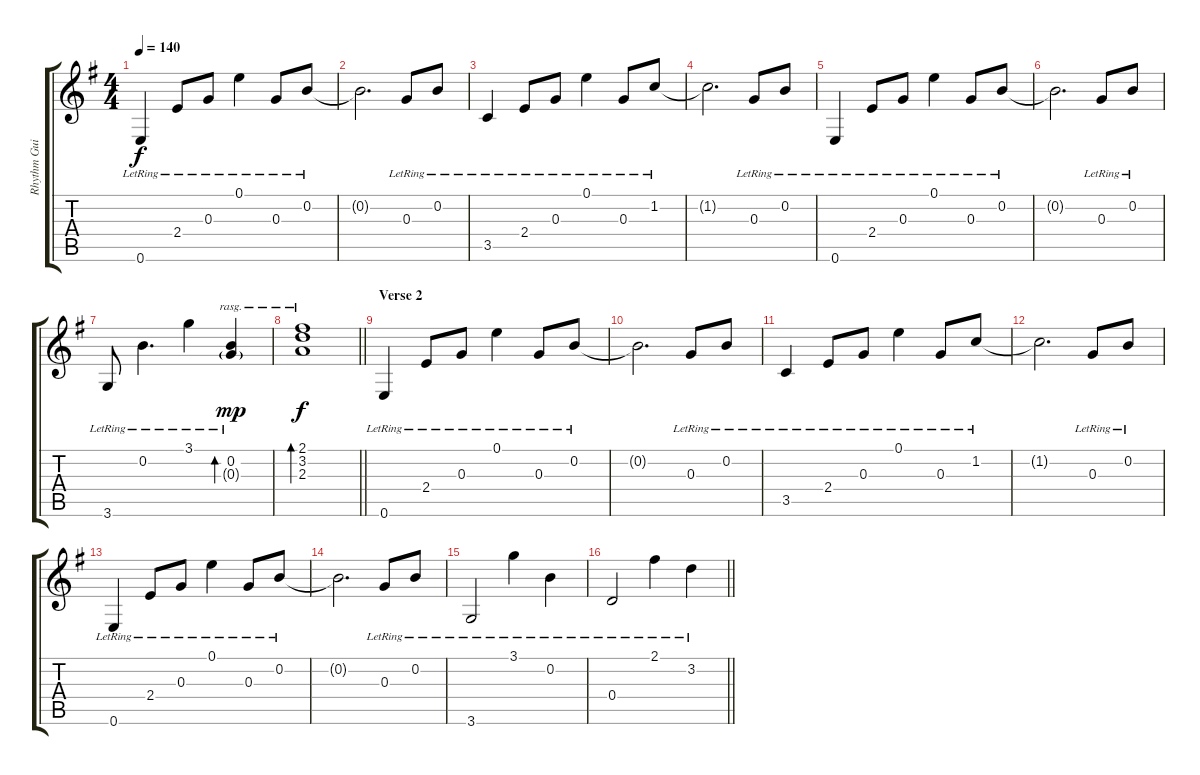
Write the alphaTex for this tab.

\track ("Rhythm Guitar 2: Axel Rudi Pell" "Rhythm Gui") {instrument electricguitarclean}
\staff {score tabs}
\tuning (E4 B3 G3 D3 A2 E2) {hide}
\ts (4 4)
\tempo 140
\clef g2
\ks eminor
0.6{lr}.4{dy f} 2.4{lr}.8 0.3{lr}.8 0.1{lr}.4 0.3{lr}.8 0.2{lr}.8 |
0.2{t}.2{d} 0.3{lr}.8 0.2{lr}.8 |
3.5{lr}.4 2.4{lr}.8 0.3{lr}.8 0.1{lr}.4 0.3{lr}.8 1.2{lr}.8 |
1.2{t}.2{d} 0.3{lr}.8 0.2{lr}.8 |
0.6{lr}.4 2.4{lr}.8 0.3{lr}.8 0.1{lr}.4 0.3{lr}.8 0.2{lr}.8 |
0.2{t}.2{d} 0.3{lr}.8 0.2{lr}.8 |
3.6{lr}.8 0.2{lr}.4{d} 3.1{lr}.4 (0.2{lr} 0.3{g}).4{bd 240 rasg ii dy mp} |
\barLineRight lightlight
(2.1 3.2 2.3).1{bd 240 rasg ii dy f} |
\section ("" "Verse 2")
0.6{lr}.4 2.4{lr}.8 0.3{lr}.8 0.1{lr}.4 0.3{lr}.8 0.2{lr}.8 |
0.2{t}.2{d} 0.3{lr}.8 0.2{lr}.8 |
3.5{lr}.4 2.4{lr}.8 0.3{lr}.8 0.1{lr}.4 0.3{lr}.8 1.2{lr}.8 |
1.2{t}.2{d} 0.3{lr}.8 0.2{lr}.8 |
0.6{lr}.4 2.4{lr}.8 0.3{lr}.8 0.1{lr}.4 0.3{lr}.8 0.2{lr}.8 |
0.2{t}.2{d} 0.3{lr}.8 0.2{lr}.8 |
3.6{lr}.2 3.1{lr}.4 0.2{lr}.4 |
\barLineRight lightlight
0.4{lr}.2 2.1{lr}.4 3.2{lr}.4
